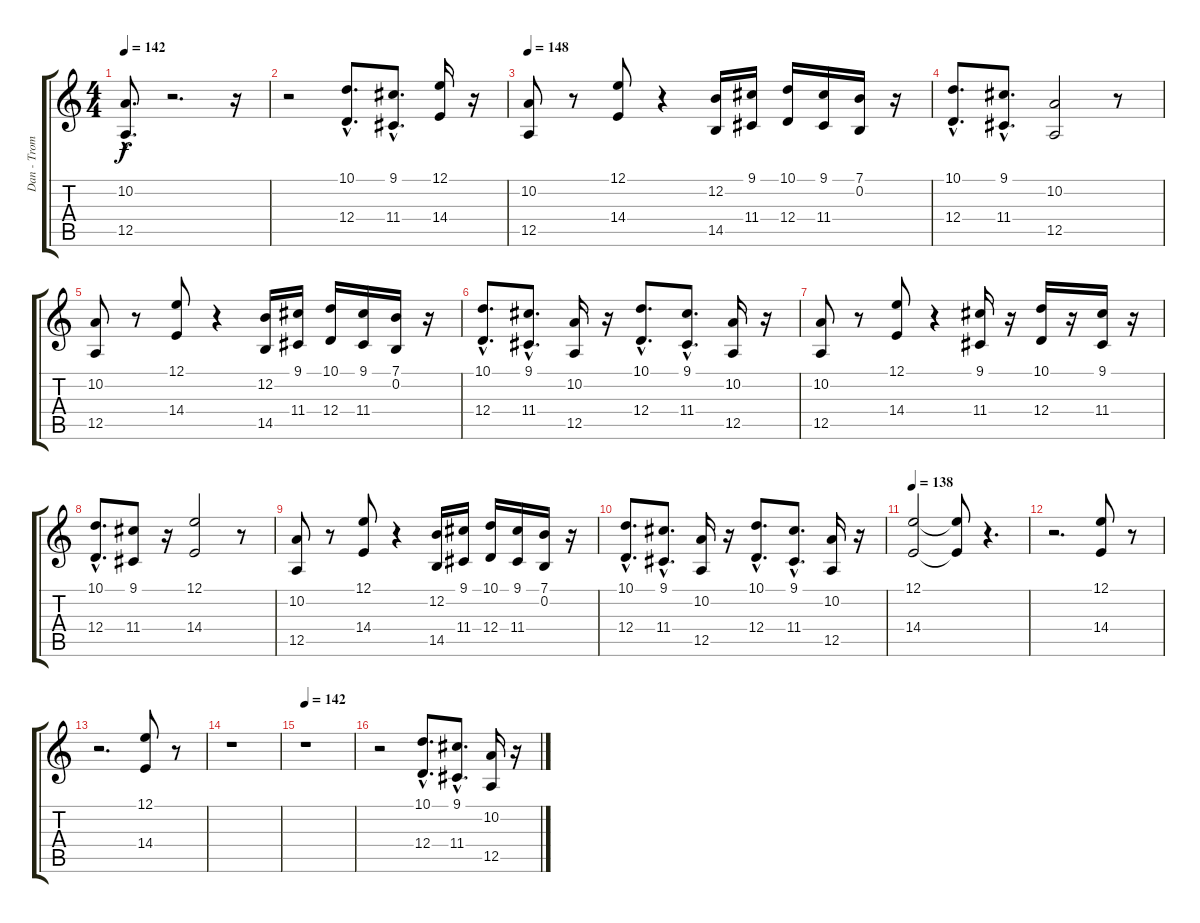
\track ("Dan - Trombone" "Dan - Trom") {instrument trombone}
\staff {score tabs}
\tuning (E4 B3 G3 D3 A2 E2) {hide}
\ts (4 4)
\tempo 142
\clef g2
\ks c
(10.2{hac} 12.5{hac}).8{d dy f} r.2{d} r.16 |
r.2 (10.1{hac} 12.4{hac}).8{d} (9.1{hac} 11.4{hac}).8{d} (12.1 14.4).16 r.16 |
\tempo 148
(10.2 12.5).8 r.8 (12.1 14.4).8 r.4 (12.2 14.5).16 (9.1 11.4).16 (10.1 12.4).16 (9.1 11.4).16 (7.1 0.2).16 r.16 |
(10.1{hac} 12.4{hac}).8{d} (9.1{hac} 11.4{hac}).8{d} (10.2 12.5).2 r.8 |
(10.2 12.5).8 r.8 (12.1 14.4).8 r.4 (12.2 14.5).16 (9.1 11.4).16 (10.1 12.4).16 (9.1 11.4).16 (7.1 0.2).16 r.16 |
(10.1{hac} 12.4{hac}).8{d} (9.1{hac} 11.4{hac}).8{d} (10.2 12.5).16 r.16 (10.1{hac} 12.4{hac}).8{d} (9.1{hac} 11.4{hac}).8{d} (10.2 12.5).16 r.16 |
(10.2 12.5).8 r.8 (12.1 14.4).8 r.4 (9.1 11.4).16 r.16 (10.1 12.4).16 r.16 (9.1 11.4).16 r.16 |
(10.1{hac} 12.4{hac}).8{d} (9.1 11.4).8 r.16 (12.1 14.4).2 r.8 |
(10.2 12.5).8 r.8 (12.1 14.4).8 r.4 (12.2 14.5).16 (9.1 11.4).16 (10.1 12.4).16 (9.1 11.4).16 (7.1 0.2).16 r.16 |
(10.1{hac} 12.4{hac}).8{d} (9.1{hac} 11.4{hac}).8{d} (10.2 12.5).16 r.16 (10.1{hac} 12.4{hac}).8{d} (9.1{hac} 11.4{hac}).8{d} (10.2 12.5).16 r.16 |
\tempo 138
(12.1 14.4).2 (12.1{t} 14.4{t}).8 r.4{d} |
r.2{d} (12.1 14.4).8 r.8 |
r.2{d} (12.1 14.4).8 r.8 |
r.1 |
\tempo 142
r.1 |
r.2 (10.1{hac} 12.4{hac}).8{d} (9.1{hac} 11.4{hac}).8{d} (10.2 12.5).16 r.16
